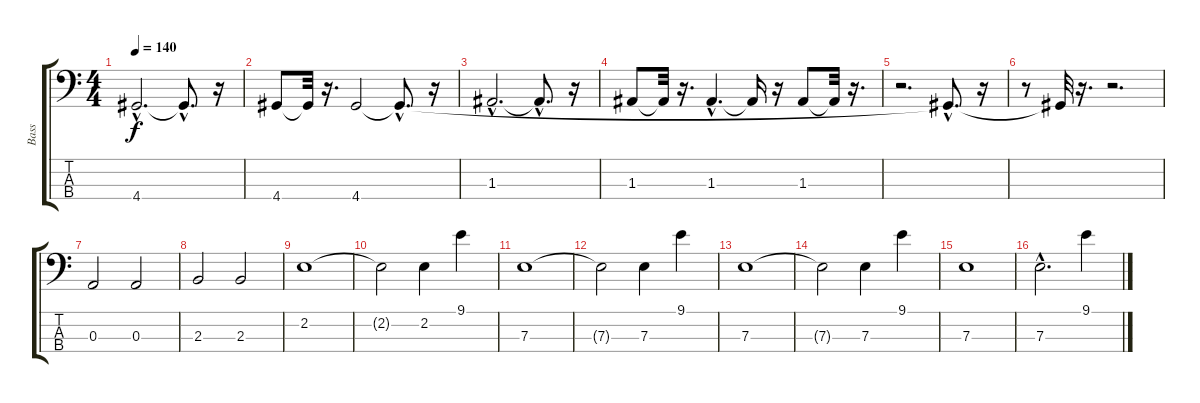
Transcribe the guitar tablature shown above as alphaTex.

\track ("Bass" "Bass") {instrument fretlessbass}
\staff {score tabs}
\tuning (G2 D2 A1 E1) {hide}
\ts (4 4)
\tempo 140
\clef f4
\ks c
4.4{hac}.2{d dy f} 4.4{hac t}.8{d} r.16 |
4.4.8 4.4{t}.32 r.16{d} 4.4.2 4.4{hac t}.8{d} r.16 |
1.3{hac}.2{d} 1.3{hac t}.8{d} r.16 |
1.3.8 1.3{t}.32 r.16{d} 1.3{hac}.4{d} 1.3{t}.16 r.16 1.3.8 1.3{t}.32 r.16{d} |
r.2{d} 4.4{hac t}.8{d} r.16 |
r.8 4.4{t}.32 r.16{d} r.2{d} |
0.3.2 0.3.2 |
2.3.2 2.3.2 |
2.2.1{volume 8 instrument acousticbass} |
2.2{t}.2 2.2.4 9.1.4 |
7.3.1 |
7.3{t}.2 7.3.4 9.1.4 |
7.3.1 |
7.3{t}.2 7.3.4 9.1.4 |
7.3.1 |
7.3{hac}.2{d} 9.1.4
